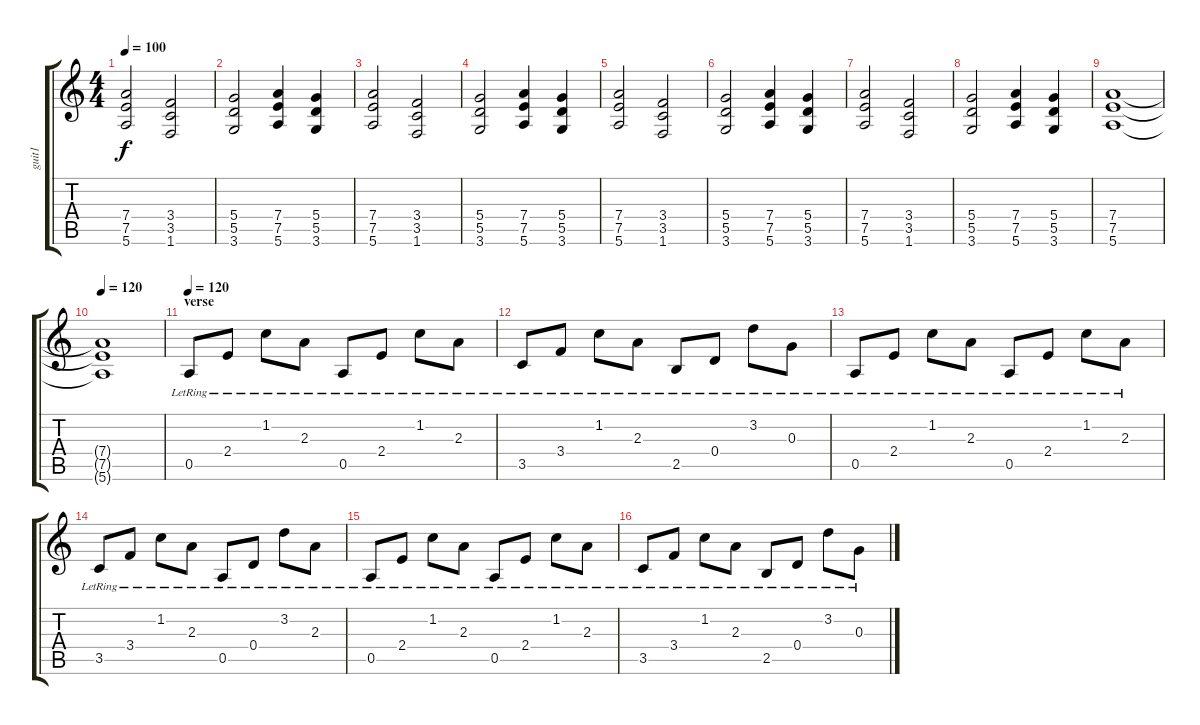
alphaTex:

\track ("guit1" "guit1") {instrument distortionguitar}
\staff {score tabs}
\tuning (E4 B3 G3 D3 A2 E2) {hide}
\ts (4 4)
\tempo 100
\clef g2
\ks c
(7.4 7.5 5.6).2{dy f instrument distortionguitar} (3.4 3.5 1.6).2 |
(5.4 5.5 3.6).2 (7.4 7.5 5.6).4 (5.4 5.5 3.6).4 |
(7.4 7.5 5.6).2 (3.4 3.5 1.6).2 |
(5.4 5.5 3.6).2 (7.4 7.5 5.6).4 (5.4 5.5 3.6).4 |
(7.4 7.5 5.6).2 (3.4 3.5 1.6).2 |
(5.4 5.5 3.6).2 (7.4 7.5 5.6).4 (5.4 5.5 3.6).4 |
(7.4 7.5 5.6).2 (3.4 3.5 1.6).2 |
(5.4 5.5 3.6).2 (7.4 7.5 5.6).4 (5.4 5.5 3.6).4 |
(7.4 7.5 5.6).1 |
\tempo 120
(7.4{t} 7.5{t} 5.6{t}).1 |
\section ("" "verse")
\tempo 120
0.5{lr}.8{instrument acousticguitarsteel} 2.4{lr}.8 1.2{lr}.8 2.3{lr}.8 0.5{lr}.8 2.4{lr}.8 1.2{lr}.8 2.3{lr}.8 |
3.5{lr}.8 3.4{lr}.8 1.2{lr}.8 2.3{lr}.8 2.5{lr}.8 0.4{lr}.8 3.2{lr}.8 0.3{lr}.8 |
0.5{lr}.8{instrument acousticguitarsteel} 2.4{lr}.8 1.2{lr}.8 2.3{lr}.8 0.5{lr}.8 2.4{lr}.8 1.2{lr}.8 2.3{lr}.8 |
3.5{lr}.8 3.4{lr}.8 1.2{lr}.8 2.3{lr}.8 0.5{lr}.8 0.4{lr}.8 3.2{lr}.8 2.3{lr}.8 |
0.5{lr}.8{instrument acousticguitarsteel} 2.4{lr}.8 1.2{lr}.8 2.3{lr}.8 0.5{lr}.8 2.4{lr}.8 1.2{lr}.8 2.3{lr}.8 |
3.5{lr}.8 3.4{lr}.8 1.2{lr}.8 2.3{lr}.8 2.5{lr}.8 0.4{lr}.8 3.2{lr}.8 0.3{lr}.8
